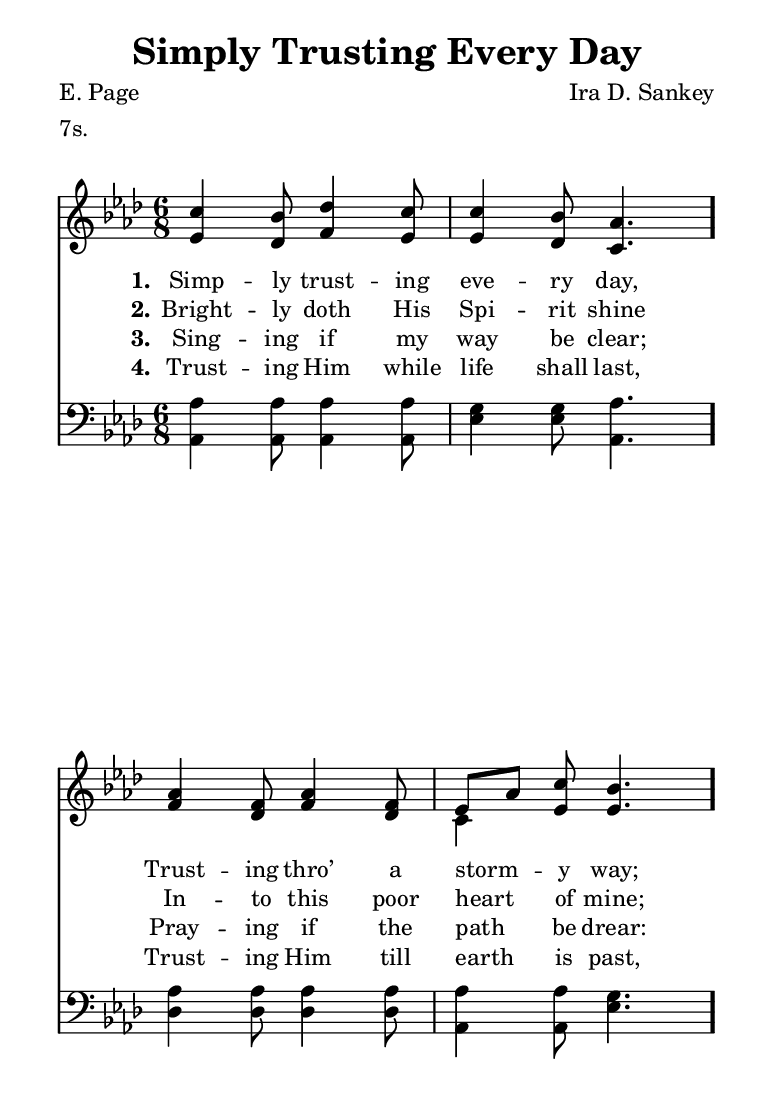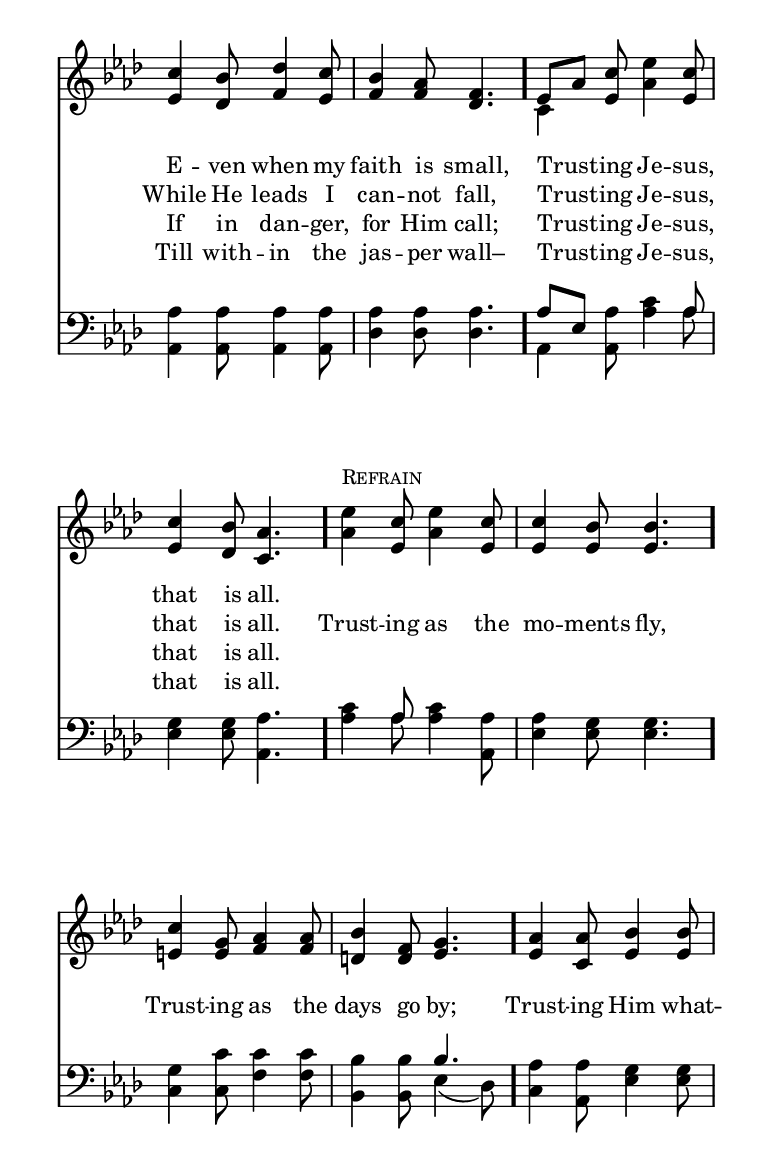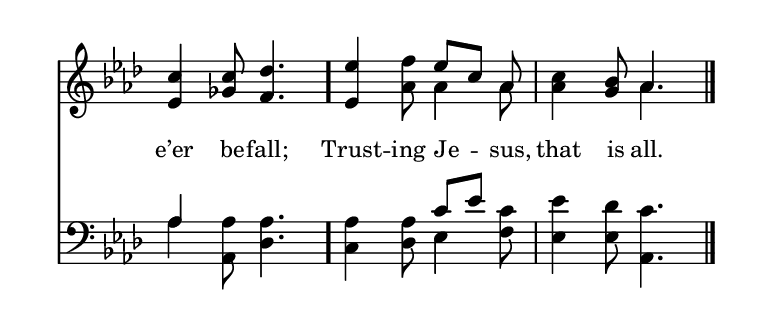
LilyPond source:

\include "common/global.ily"
\paper {
  \include "common/paper.ily"
  system-count = #(cond (is-eogsized 4) (#t #f))
}

\header{
  hymnnumber = "192"
  title = "Simply Trusting Every Day"
  tunename = ""
  meter = "7s."
  poet = "E. Page"
  composer = "Ira D. Sankey"
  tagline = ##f
}

global = {
  \include "common/overrides.ily"
  \override Staff.TimeSignature.style = #'numbered
  \time 6/8
  \override Score.MetronomeMark.transparent = ##t % hide all fermata changes too
  \tempo 8=130
  \key aes \major
  \autoBeamOff
}

patternA = { c4 bes8 des4 c8 | c4 bes8 aes4. }
patternB = { c4 bes8 des4 c8 | c8[ c8] bes8 aes4. }
patternC = { c8[ c8] bes8 des4 c8 | c4 bes8 aes4. }
patternD = { c4 bes8 des4 c8 | c4 bes8 aes4( c8) }
patternE = { c4 bes8 c8[ c] c8 | c4 bes8 aes4. }

notesSoprano = {
\global
\relative c'' {

  c4 bes8 des4 c8 | c4 bes8 aes4.
  \changePitch \patternB { aes f aes f | ees aes c bes }
  \changePitch \patternA { c bes des c | bes aes f }
  \changePitch \patternC { ees aes c ees c | c bes aes }

  << s^\markup { \small \caps "Refrain" }
  { \changePitch \patternA { ees' c ees c c bes bes } } >>
  \changePitch \patternA { c g aes aes | bes f g }
  \changePitch \patternA { aes aes bes bes | c c des }
  \changePitch \patternE { ees f ees c aes | c bes aes }

  \bar "|."

}
}

notesAlto = {
\global
\relative e' {

  \changePitch \patternA { ees des f ees | ees des c }
  \changePitch \patternA { f des f des | c ees ees }
  \changePitch \patternA { ees des f ees | f f des }
  \changePitch \patternA { c ees aes ees | ees des c }

  \changePitch \patternA { aes' ees aes ees | ees ees ees }
  \changePitch \patternA { e e f f | d d ees }
  \changePitch \patternA { ees c ees ees | ees ges f }
  \changePitch \patternA { ees aes aes aes | aes g aes }

}
}

notesTenor = {
\global
\relative a {

  \changePitch \patternA { aes aes aes aes | g g aes }
  \changePitch \patternA { aes aes aes aes | aes aes g }
  \changePitch \patternA { aes aes aes aes | aes aes aes }
  \changePitch \patternC { aes ees aes c aes | g g aes }

  \changePitch \patternA { c aes c aes | aes g g }
  \changePitch \patternA { g c c c | bes bes bes }
  \changePitch \patternA { aes aes g g | aes aes aes }
  \changePitch \patternE { aes aes c ees c | ees des c }

}
}

notesBass = {
\global
\relative f, {

  \changePitch \patternA { aes aes aes aes | ees' ees aes, }
  \changePitch \patternA { des des des des | aes aes ees' }
  \changePitch \patternA { aes, aes aes aes | des des des }
  \changePitch \patternA { aes aes aes' aes | ees ees aes, }

  \changePitch \patternA { aes' aes aes aes, | ees' ees ees }
  \changePitch \patternD { c c f f | bes, bes ees des }
  \changePitch \patternA { c aes ees' ees | aes aes, des }
  \changePitch \patternA { c des ees f | ees ees aes, }

}
}

Refrain = \lyricmode {

Trust -- ing as the mo -- ments fly, \bar "."
Trust -- ing as the days go by; \bar "."
Trust -- ing Him what -- e’er be -- fall; \bar "."
Trust -- ing Je -- sus, that is all. \bar "."

}

wordsA = \lyricmode {
\set stanza = "1."

Simp -- ly trust -- ing eve -- ry day, \bar "."
Trust -- ing thro’ a storm -- y way; \bar "."
E -- ven when my faith is small, \bar "."
Trust -- ing Je -- sus, that is all. \bar "."

}

wordsB = \lyricmode {
\set stanza = "2."

Bright -- ly doth His Spi -- rit shine
In -- to this poor heart of mine;
While He leads I can -- not fall,
Trust -- ing Je -- sus, that is all.

\Refrain

}

wordsC = \lyricmode {
\set stanza = "3."

Sing -- ing if my way be clear;
Pray -- ing if the path be drear:
If in dan -- ger, for Him call;
Trust -- ing Je -- sus, that is all.

}

wordsD = \lyricmode {
\set stanza = "4."

Trust -- ing Him while life shall last,
Trust -- ing Him till earth is past,
Till with -- in the jas -- per wall–
Trust -- ing Je -- sus, that is all.

}

\score {
  \context ChoirStaff <<
    \context Staff = upper <<
      \set Staff.autoBeaming = ##f
      \set ChoirStaff.systemStartDelimiter = #'SystemStartBar
      \set ChoirStaff.printPartCombineTexts = ##f
      \partcombine #'(2 . 9) \notesSoprano \notesAlto
      \context NullVoice = sopranos { \voiceOne << \notesSoprano >> }
      \context NullVoice = altos { \voiceTwo << \notesAlto >> }
      \context Lyrics = one   \lyricsto sopranos \wordsA
      \context Lyrics = two   \lyricsto sopranos \wordsB
      \context Lyrics = three \lyricsto sopranos \wordsC
      \context Lyrics = four  \lyricsto sopranos \wordsD
    >>
    \context Staff = men <<
      \set Staff.autoBeaming = ##f
      \clef bass
      \set ChoirStaff.printPartCombineTexts = ##f
      \partcombine #'(2 . 9) \notesTenor \notesBass
      \context NullVoice = tenors { \voiceOne << \notesTenor >> }
      \context NullVoice = basses { \voiceTwo << \notesBass >> }
    >>
  >>
  \layout {
    \include "common/layout.ily"
  }
  \midi{
    \include "common/midi.ily"
  }
}

\version "2.19.49"  % necessary for upgrading to future LilyPond versions.

% vi:set et ts=2 sw=2 ai nocindent syntax=lilypond:
